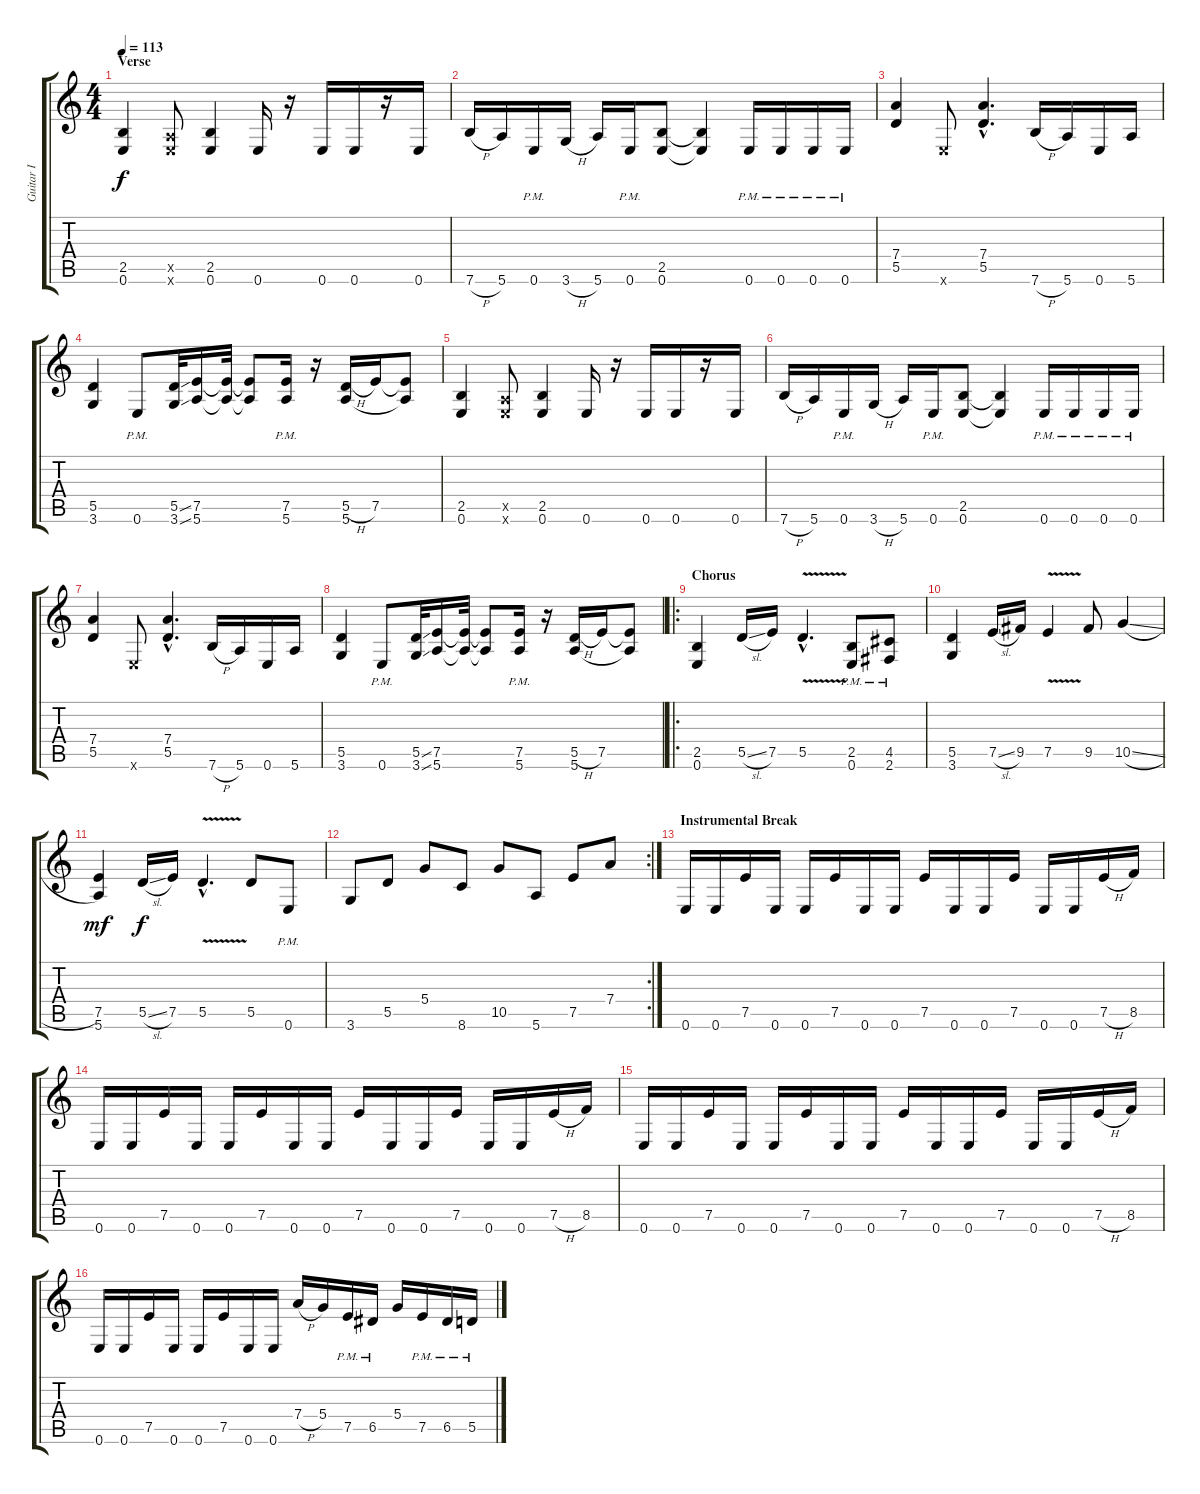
\track ("Guitar I" "Guitar I") {instrument overdrivenguitar}
\staff {score tabs}
\tuning (E4 B3 G3 D3 A2 E2) {hide}
\ts (4 4)
\section ("" "Verse")
\tempo 113
\clef g2
\ks c
(2.5 0.6).4{dy f} (0.5{x} 0.6{x}).8 (2.5 0.6).4 0.6.16 r.16 0.6.16 0.6.16 r.16 0.6.16 |
7.6{h}.16 5.6.16 0.6{pm}.16 3.6{h}.16 5.6.16 0.6{pm}.16 (2.5 0.6).8 (2.5{t} 0.6{t}).4 0.6{pm}.16 0.6{pm}.16 0.6{pm}.16 0.6{pm}.16 |
(7.4 5.5).4 0.6{x}.8 (7.4{hac} 5.5{hac}).4{d} 7.6{h}.16 5.6.16 0.6.16 5.6.16 |
(5.5 3.6).4 0.6{pm}.8 (5.5{ss} 3.6{ss}).32 (7.5 5.6).16 (7.5{t} 5.6{t}).32 (7.5{t} 5.6{t}).8 (7.5{pm} 5.6{pm}).16 r.16 (5.5{h} 5.6).16 7.5.16 (7.5{t} 5.6{t}).8 |
(2.5 0.6).4 (0.5{x} 0.6{x}).8 (2.5 0.6).4 0.6.16 r.16 0.6.16 0.6.16 r.16 0.6.16 |
7.6{h}.16 5.6.16 0.6{pm}.16 3.6{h}.16 5.6.16 0.6{pm}.16 (2.5 0.6).8 (2.5{t} 0.6{t}).4 0.6{pm}.16 0.6{pm}.16 0.6{pm}.16 0.6{pm}.16 |
(7.4 5.5).4 0.6{x}.8 (7.4{hac} 5.5{hac}).4{d} 7.6{h}.16 5.6.16 0.6.16 5.6.16 |
(5.5 3.6).4 0.6{pm}.8 (5.5{ss} 3.6{ss}).32 (7.5 5.6).16 (7.5{t} 5.6{t}).32 (7.5{t} 5.6{t}).8 (7.5{pm} 5.6{pm}).16 r.16 (5.5{h} 5.6).16 7.5.16 (7.5{t} 5.6{t}).8 |
\ro
\section ("" "Chorus")
(2.5 0.6).4 5.5{sl}.16 7.5.16 5.5{v hac}.4{d} (2.5{pm} 0.6{pm}).8 (4.5{pm} 2.6{pm}).8 |
(5.5 3.6).4 7.5{sl}.16 9.5.16 7.5{v}.4 9.5.8 10.5{sl}.4 |
(7.5 5.6).4{dy mf} 5.5{sl}.16{dy f} 7.5.16 5.5{v hac}.4{d} 5.5.8 0.6{pm}.8 |
\rc 2
3.6.8 5.5.8 5.4.8 8.6.8 10.5.8 5.6.8 7.5.8 7.4.8 |
\section ("" "Instrumental Break")
0.6.16 0.6.16 7.5.16 0.6.16 0.6.16 7.5.16 0.6.16 0.6.16 7.5.16 0.6.16 0.6.16 7.5.16 0.6.16 0.6.16 7.5{h}.16 8.5.16 |
0.6.16 0.6.16 7.5.16 0.6.16 0.6.16 7.5.16 0.6.16 0.6.16 7.5.16 0.6.16 0.6.16 7.5.16 0.6.16 0.6.16 7.5{h}.16 8.5.16 |
0.6.16 0.6.16 7.5.16 0.6.16 0.6.16 7.5.16 0.6.16 0.6.16 7.5.16 0.6.16 0.6.16 7.5.16 0.6.16 0.6.16 7.5{h}.16 8.5.16 |
0.6.16 0.6.16 7.5.16 0.6.16 0.6.16 7.5.16 0.6.16 0.6.16 7.4{h}.16 5.4.16 7.5{pm}.16 6.5{pm}.16 5.4.16 7.5{pm}.16 6.5{pm}.16 5.5{pm}.16
